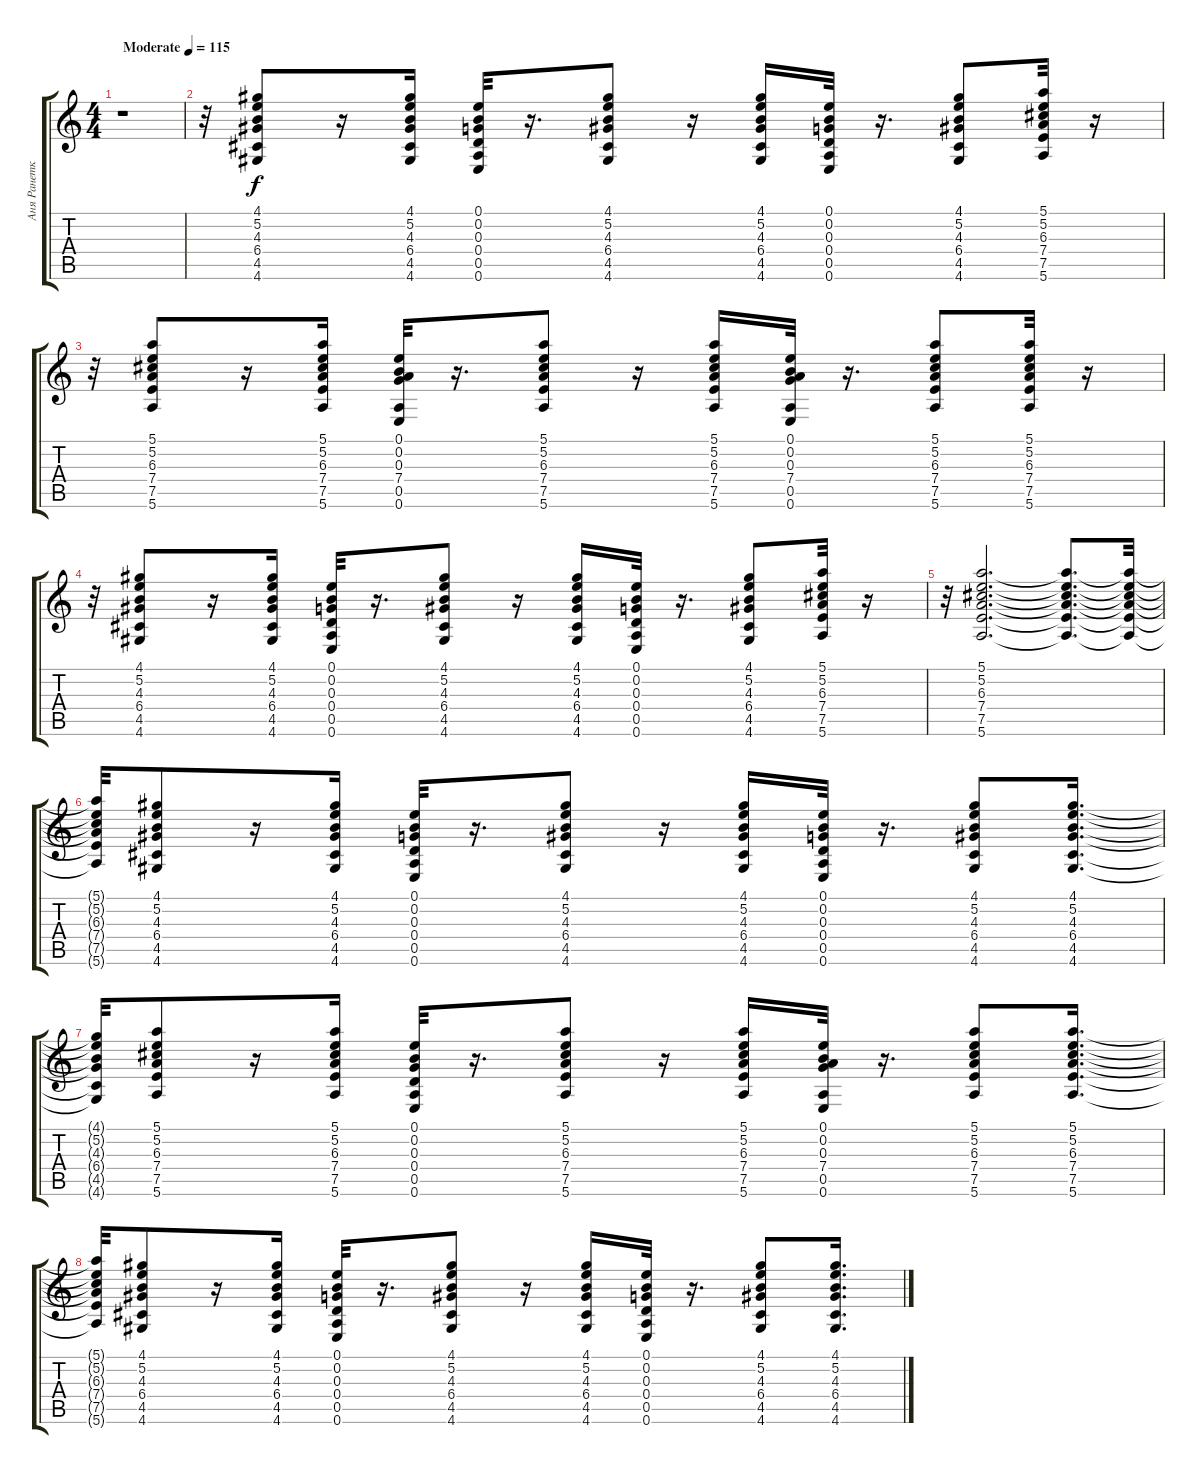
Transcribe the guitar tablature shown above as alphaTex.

\track ("Аня Ранетка" "Аня Ранетк") {instrument electricguitarclean}
\staff {score tabs}
\tuning (E4 B3 G3 D3 A2 E2) {hide}
\ts (4 4)
\tempo (115 "Moderate")
\clef g2
\ks c
r.1{dy f instrument electricguitarclean} |
r.32 (4.1 5.2 4.3 6.4 4.5 4.6).8 r.16 (4.1 5.2 4.3 6.4 4.5 4.6).16 (0.1 0.2 0.3 0.4 0.5 0.6).32 r.16{d} (4.1 5.2 4.3 6.4 4.5 4.6).8 r.16 (4.1 5.2 4.3 6.4 4.5 4.6).16 (0.1 0.2 0.3 0.4 0.5 0.6).32 r.16{d} (4.1 5.2 4.3 6.4 4.5 4.6).8 (5.1 5.2 6.3 7.4 7.5 5.6).32 r.16 |
r.32 (5.1 5.2 6.3 7.4 7.5 5.6).8 r.16 (5.1 5.2 6.3 7.4 7.5 5.6).16 (0.1 0.2 0.3 7.4 0.5 0.6).32 r.16{d} (5.1 5.2 6.3 7.4 7.5 5.6).8 r.16 (5.1 5.2 6.3 7.4 7.5 5.6).16 (0.1 0.2 0.3 7.4 0.5 0.6).32 r.16{d} (5.1 5.2 6.3 7.4 7.5 5.6).8 (5.1 5.2 6.3 7.4 7.5 5.6).32 r.16 |
r.32 (4.1 5.2 4.3 6.4 4.5 4.6).8 r.16 (4.1 5.2 4.3 6.4 4.5 4.6).16 (0.1 0.2 0.3 0.4 0.5 0.6).32 r.16{d} (4.1 5.2 4.3 6.4 4.5 4.6).8 r.16 (4.1 5.2 4.3 6.4 4.5 4.6).16 (0.1 0.2 0.3 0.4 0.5 0.6).32 r.16{d} (4.1 5.2 4.3 6.4 4.5 4.6).8 (5.1 5.2 6.3 7.4 7.5 5.6).32 r.16 |
r.32 (5.1 5.2 6.3 7.4 7.5 5.6).2{d} (5.1{t} 5.2{t} 6.3{t} 7.4{t} 7.5{t} 5.6{t}).8{d} (5.1{t} 5.2{t} 6.3{t} 7.4{t} 7.5{t} 5.6{t}).32 |
(5.1{t} 5.2{t} 6.3{t} 7.4{t} 7.5{t} 5.6{t}).32 (4.1 5.2 4.3 6.4 4.5 4.6).8 r.16 (4.1 5.2 4.3 6.4 4.5 4.6).16 (0.1 0.2 0.3 0.4 0.5 0.6).32 r.16{d} (4.1 5.2 4.3 6.4 4.5 4.6).8 r.16 (4.1 5.2 4.3 6.4 4.5 4.6).16 (0.1 0.2 0.3 0.4 0.5 0.6).32 r.16{d} (4.1 5.2 4.3 6.4 4.5 4.6).8 (4.1 5.2 4.3 6.4 4.5 4.6).16{d} |
(4.1{t} 5.2{t} 4.3{t} 6.4{t} 4.5{t} 4.6{t}).32 (5.1 5.2 6.3 7.4 7.5 5.6).8 r.16 (5.1 5.2 6.3 7.4 7.5 5.6).16 (0.1 0.2 0.3 0.4 0.5 0.6).32 r.16{d} (5.1 5.2 6.3 7.4 7.5 5.6).8 r.16 (5.1 5.2 6.3 7.4 7.5 5.6).16 (0.1 0.2 0.3 7.4 0.5 0.6).32 r.16{d} (5.1 5.2 6.3 7.4 7.5 5.6).8 (5.1 5.2 6.3 7.4 7.5 5.6).16{d} |
(5.1{t} 5.2{t} 6.3{t} 7.4{t} 7.5{t} 5.6{t}).32 (4.1 5.2 4.3 6.4 4.5 4.6).8 r.16 (4.1 5.2 4.3 6.4 4.5 4.6).16 (0.1 0.2 0.3 0.4 0.5 0.6).32 r.16{d} (4.1 5.2 4.3 6.4 4.5 4.6).8 r.16 (4.1 5.2 4.3 6.4 4.5 4.6).16 (0.1 0.2 0.3 0.4 0.5 0.6).32 r.16{d} (4.1 5.2 4.3 6.4 4.5 4.6).8 (4.1 5.2 4.3 6.4 4.5 4.6).16{d}
